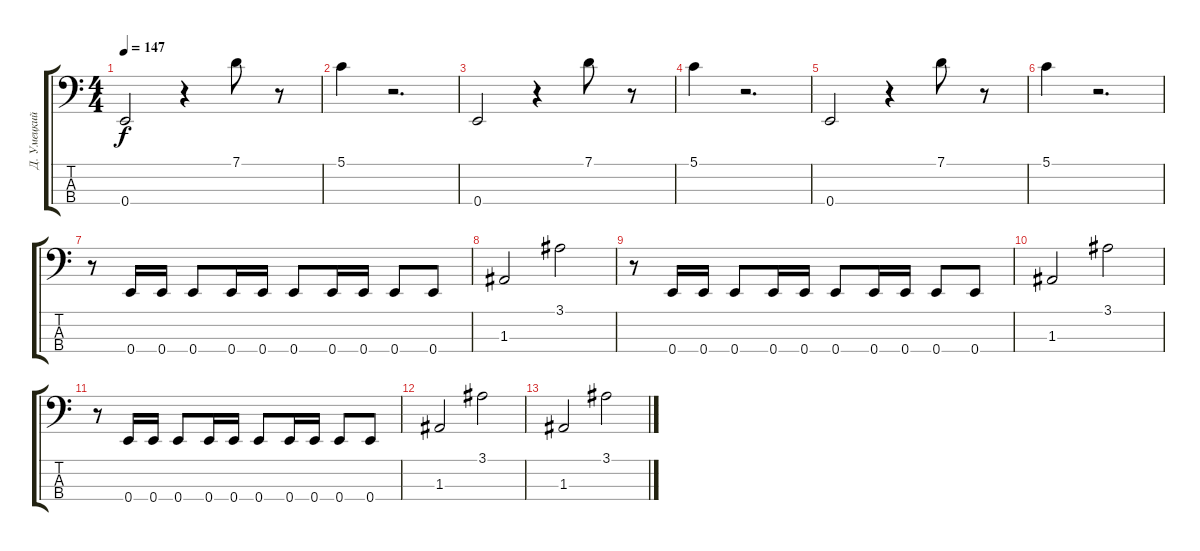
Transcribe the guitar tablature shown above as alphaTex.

\track ("Д. Умецкий" "Д. Умецкий") {instrument electricbassfinger}
\staff {score tabs}
\tuning (G2 D2 A1 E1) {hide}
\ts (4 4)
\tempo 147
\clef f4
\ks c
0.4.2{dy f} r.4 7.1.8 r.8 |
5.1.4 r.2{d} |
0.4.2 r.4 7.1.8 r.8 |
5.1.4 r.2{d} |
0.4.2 r.4 7.1.8 r.8 |
5.1.4 r.2{d} |
r.8 0.4.16 0.4.16 0.4.8 0.4.16 0.4.16 0.4.8 0.4.16 0.4.16 0.4.8 0.4.8 |
1.3.2 3.1.2 |
r.8 0.4.16 0.4.16 0.4.8 0.4.16 0.4.16 0.4.8 0.4.16 0.4.16 0.4.8 0.4.8 |
1.3.2 3.1.2 |
r.8 0.4.16 0.4.16 0.4.8 0.4.16 0.4.16 0.4.8 0.4.16 0.4.16 0.4.8 0.4.8 |
1.3.2 3.1.2 |
1.3.2 3.1.2
